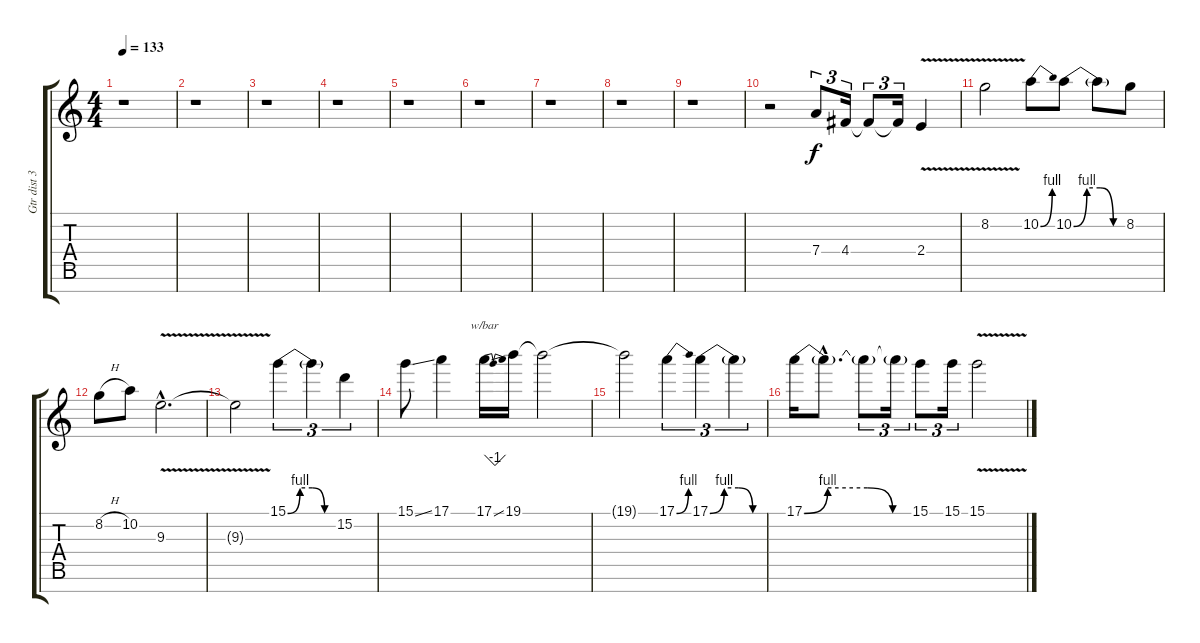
\track ("Gtr dist 3" "Gtr dist 3") {instrument distortionguitar}
\staff {score tabs}
\tuning (E4 B3 G3 D3 A2 E2 B1) {hide}
\ts (4 4)
\tempo 133
\clef g2
\ks c
r.1{dy mp} |
r.1 |
r.1 |
r.1 |
r.1 |
r.1 |
r.1 |
r.1 |
r.1 |
r.2 7.4.8{tu (3 2) dy f} 4.4.16{tu (3 2)} 4.4{t}.8{tu (3 2)} 4.4{t}.16{tu (3 2)} 2.4{v}.4 |
8.2{v}.2 10.2{be (bend 0 0 60 4)}.8 10.2{be (custom 0 0 15 4 30 4 45 0 60 0)}.8 10.2{t}.8 8.2.8 |
8.2{h}.8 10.2.8 9.3{v hac}.2{d} |
9.3{t}.2 15.1{be (custom 0 0 15 4 30 4 45 0 60 0)}.4{tu (3 2)} 15.1{t}.4{tu (3 2)} 15.2.4{tu (3 2)} |
15.1{ss}.8 17.1.4 17.1{ss}.16{tbe (dip default 0 0 30 -4 60 0)} 19.1.16 19.1{t}.2 |
19.1{t}.2 17.1{be (bend 0 0 60 4)}.4{tu (3 2)} 17.1{be (custom 0 0 15 4 30 4 45 0 60 0)}.4{tu (3 2)} 17.1{t}.4{tu (3 2)} |
17.1{be (custom 0 0 13 4 35 4 49 0 60 0)}.16 17.1{hac t}.8{d} 17.1{t}.8{tu (3 2)} 17.1{t}.16{tu (3 2)} 15.1.8{tu (3 2)} 15.1.16{tu (3 2)} 15.1{v}.2
